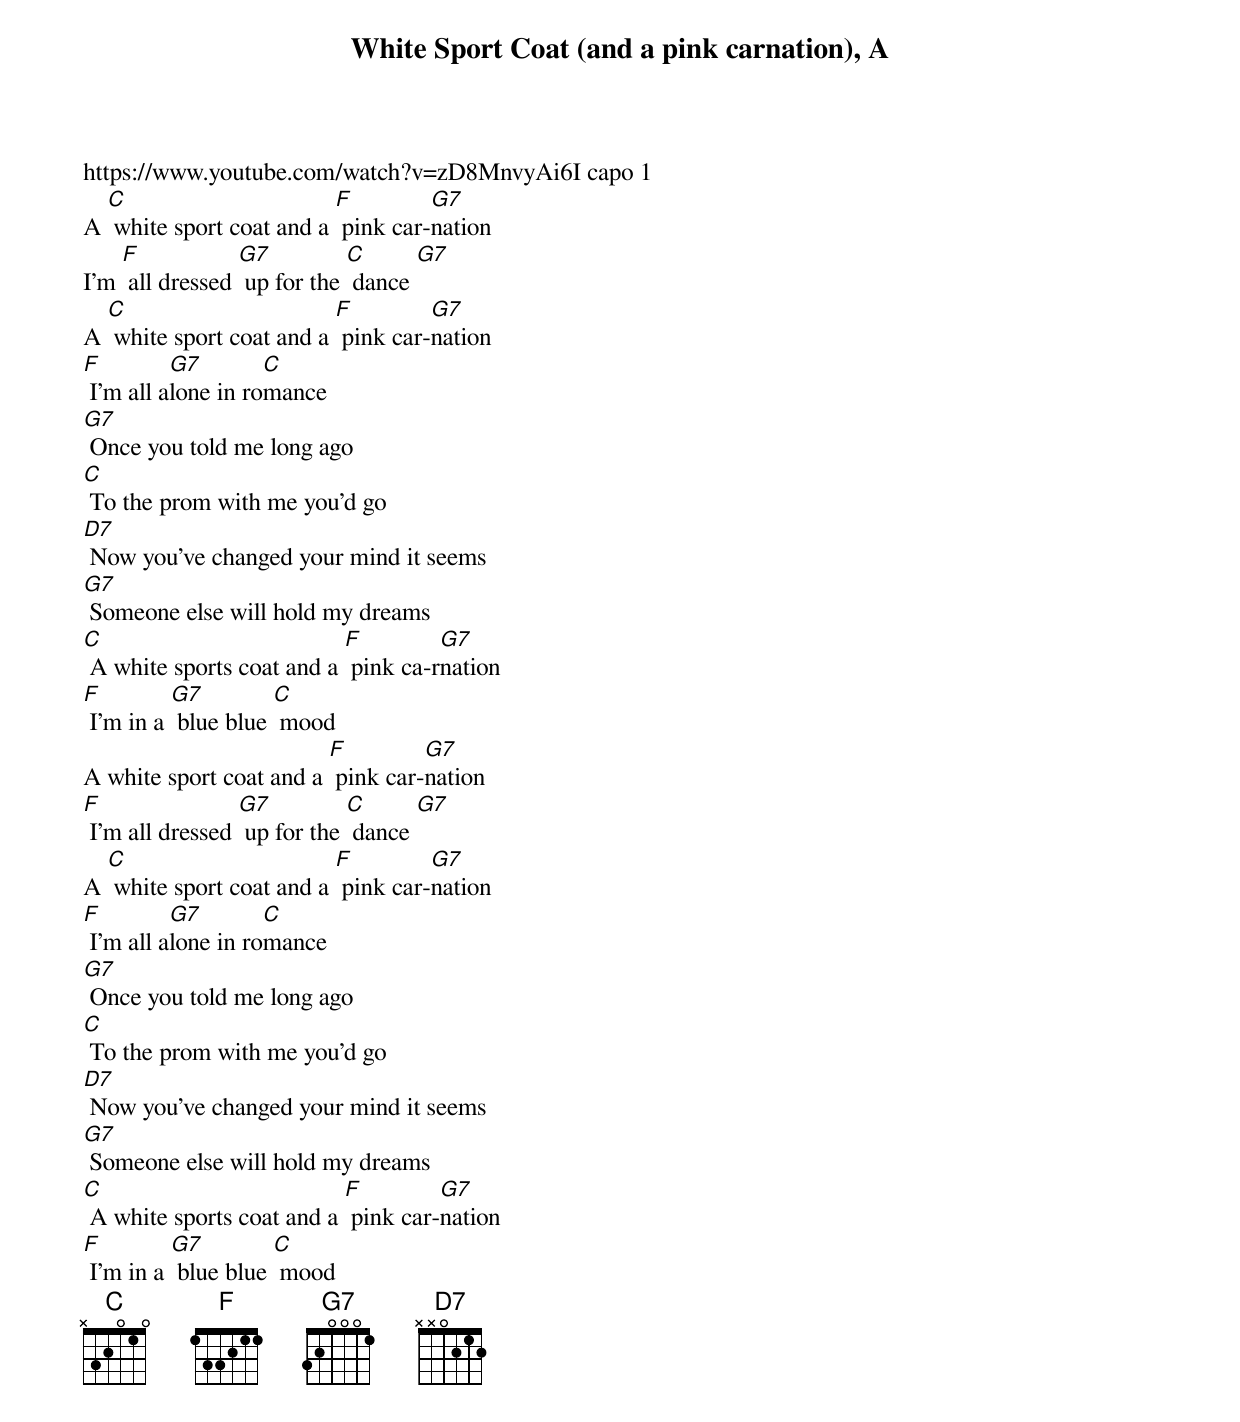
{t: White Sport Coat (and a pink carnation), A }
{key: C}
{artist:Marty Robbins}
https://www.youtube.com/watch?v=zD8MnvyAi6I capo 1
A [C] white sport coat and a [F] pink car-[G7]nation
I'm [F] all dressed [G7] up for the [C] dance [G7]
A [C] white sport coat and a [F] pink car-[G7]nation
[F] I'm all a[G7]lone in ro[C]mance
{c: }
[G7] Once you told me long ago
[C] To the prom with me you'd go
[D7] Now you've changed your mind it seems
[G7] Someone else will hold my dreams
{c: }
[C] A white sports coat and a [F] pink ca-r[G7]nation
[F] I'm in a [G7] blue blue [C] mood
{c: }
A white sport coat and a [F] pink car-[G7]nation
[F] I'm all dressed [G7] up for the [C] dance [G7]
A [C] white sport coat and a [F] pink car-[G7]nation
[F] I'm all a[G7]lone in ro[C]mance
{c: }
[G7] Once you told me long ago
[C] To the prom with me you'd go
[D7] Now you've changed your mind it seems
[G7] Someone else will hold my dreams
{c: }
[C] A white sports coat and a [F] pink car-[G7]nation
[F] I'm in a [G7] blue blue [C] mood
